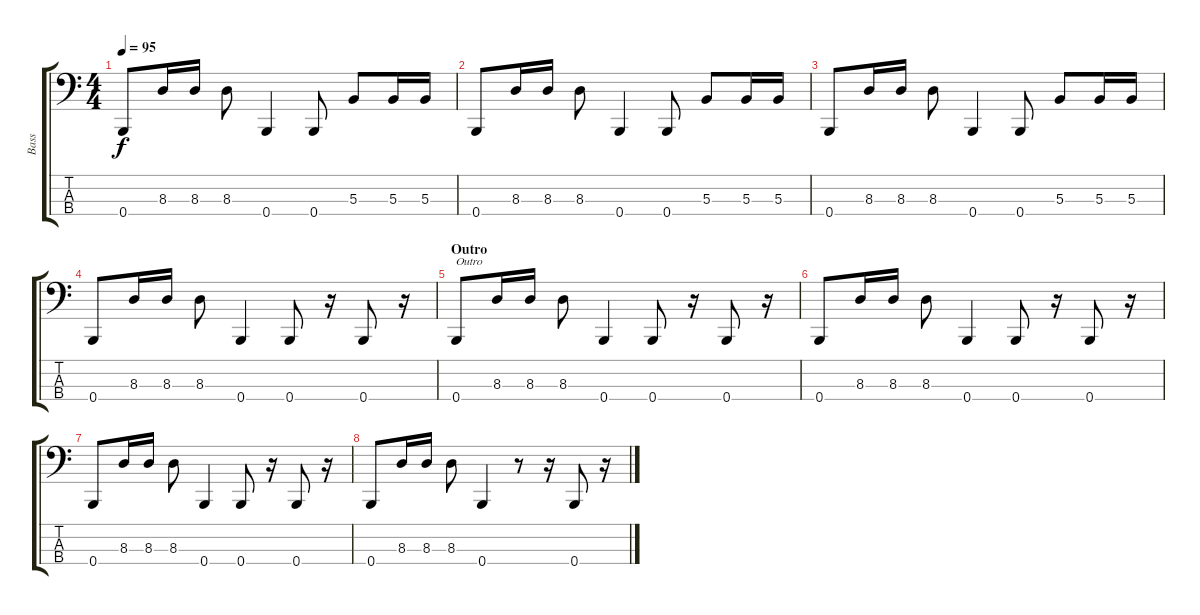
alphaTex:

\track ("Bass" "Bass") {instrument electricbassfinger}
\staff {score tabs}
\tuning (E2 B1 Gb1 B0) {hide}
\ts (4 4)
\tempo 95
\clef f4
\ks c
0.4.8{dy f} 8.3.16 8.3.16 8.3.8 0.4.4 0.4.8 5.3.8 5.3.16 5.3.16 |
0.4.8 8.3.16 8.3.16 8.3.8 0.4.4 0.4.8 5.3.8 5.3.16 5.3.16 |
0.4.8 8.3.16 8.3.16 8.3.8 0.4.4 0.4.8 5.3.8 5.3.16 5.3.16 |
0.4.8 8.3.16 8.3.16 8.3.8 0.4.4 0.4.8 r.16 0.4.8 r.16 |
\section ("" "Outro")
0.4.8{txt "Outro"} 8.3.16 8.3.16 8.3.8 0.4.4 0.4.8 r.16 0.4.8 r.16 |
0.4.8 8.3.16 8.3.16 8.3.8 0.4.4 0.4.8 r.16 0.4.8 r.16 |
0.4.8 8.3.16 8.3.16 8.3.8 0.4.4 0.4.8 r.16 0.4.8 r.16 |
0.4.8 8.3.16 8.3.16 8.3.8 0.4.4 r.8 r.16 0.4.8 r.16
